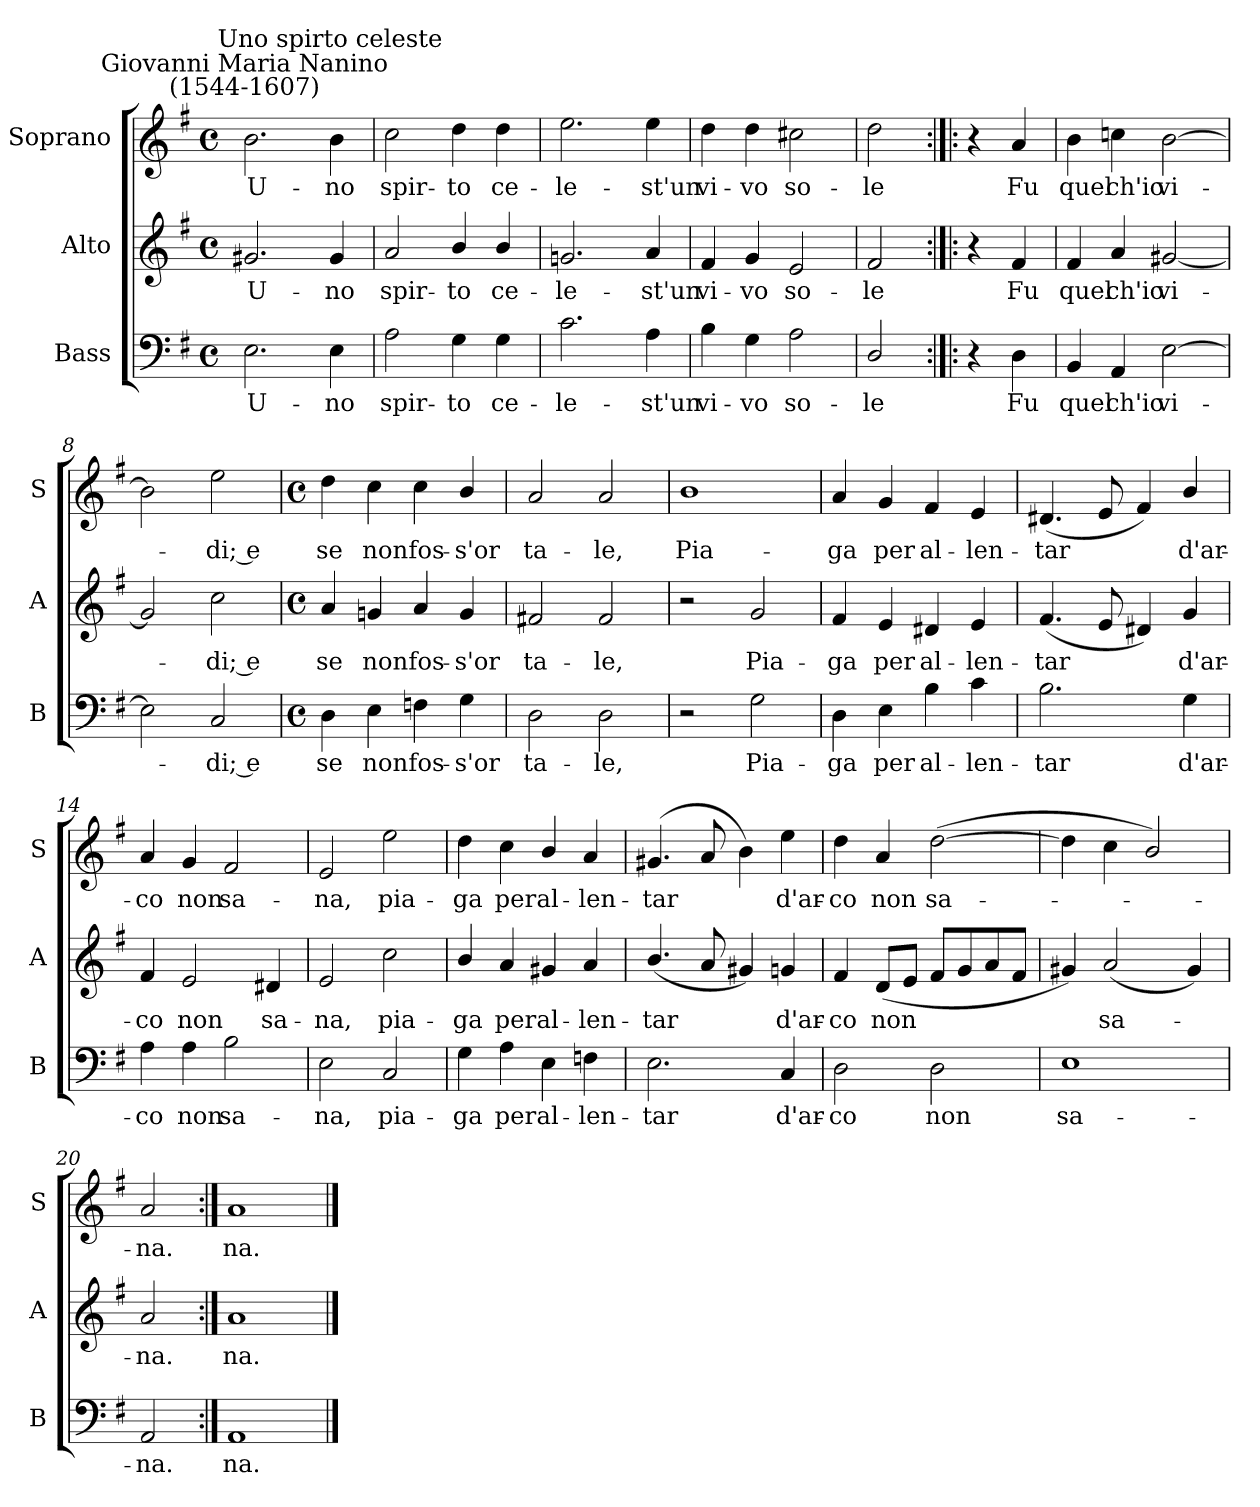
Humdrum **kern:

**kern	**text	**kern	**text	**kern	**text
*part3	*part3	*part2	*part2	*part1	*part1
*staff3	*staff3	*staff2	*staff2	*staff1	*staff1
*I"Bass	*	*I"Alto	*	*I"Soprano	*
*I'B	*	*I'A	*	*I'S	*
*clefF4	*	*clefG2	*	*clefG2	*
*k[f#]	*	*k[f#]	*	*k[f#]	*
*G:	*	*G:	*	*G:	*
*M4/4	*	*M4/4	*	*M4/4	*
*met(c)	*	*met(c)	*	*met(c)	*
=1	=1	=1	=1	=1	=1
!	!	!	!	!LO:TX:a:cj:t=Giovanni Maria Nanino\n(1544-1607)	!
!	!LO:LY:b	!	!LO:LY:b	!	!LO:LY:b
2.E	U-	2.g#X	U-	2.b	U-
!	!	!	!	!LO:TX:a:cj:t=Uno spirto celeste	!
!	!LO:LY:b	!	!LO:LY:b	!	!LO:LY:b
4E	-no	4g#	-no	4b	-no
=2	=2	=2	=2	=2	=2
!	!LO:LY:b	!	!LO:LY:b	!	!LO:LY:b
2A	spir-	2a	spir-	2cc	spir-
!	!LO:LY:b	!	!LO:LY:b	!	!LO:LY:b
4G	-to	4b/	-to	4dd	-to
!	!LO:LY:b	!	!LO:LY:b	!	!LO:LY:b
4G	ce-	4b/	ce-	4dd	ce-
=3	=3	=3	=3	=3	=3
!	!LO:LY:b	!	!LO:LY:b	!	!LO:LY:b
2.c	-le-	2.gn	-le-	2.ee	-le-
!	!LO:LY:b	!	!LO:LY:b	!	!LO:LY:b
4A	-st'un	4a	-st'un	4ee	-st'un
=4	=4	=4	=4	=4	=4
!	!LO:LY:b	!	!LO:LY:b	!	!LO:LY:b
4B	vi-	4f#	vi-	4dd	vi-
!	!LO:LY:b	!	!LO:LY:b	!	!LO:LY:b
4G	-vo	4g	-vo	4dd	-vo
!	!LO:LY:b	!	!LO:LY:b	!	!LO:LY:b
2A	so-	2e	so-	2cc#X	so-
=5	=5	=5	=5	=5	=5
!	!LO:LY:b	!	!LO:LY:b	!	!LO:LY:b
2D/	-le	2f#	-le	2dd	-le
=6:|!|:	=6:|!|:	=6:|!|:	=6:|!|:	=6:|!|:	=6:|!|:
4r	.	4r	.	4r	.
!	!LO:LY:b	!	!LO:LY:b	!	!LO:LY:b
4D	Fu	4f#	Fu	4a	Fu
=7	=7	=7	=7	=7	=7
!	!LO:LY:b	!	!LO:LY:b	!	!LO:LY:b
4BB	quel	4f#	quel	4b	quel
!	!LO:LY:b	!	!LO:LY:b	!	!LO:LY:b
4AA	ch'io	4a	ch'io	4ccn	ch'io
!	!LO:LY:b	!	!LO:LY:b	!	!LO:LY:b
[2E	vi-	[2g#X	vi-	[2b	vi-
=8	=8	=8	=8	=8	=8
2E]	.	2g#]	.	2b]	.
!	!LO:LY:b	!	!LO:LY:b	!	!LO:LY:b
2C	di; e	2cc	di; e	2ee	di; e
!!LO:LB:g=z
=9	=9	=9	=9	=9	=9
*M4/4	*	*M4/4	*	*M4/4	*
*met(c)	*	*met(c)	*	*met(c)	*
!	!LO:LY:b	!	!LO:LY:b	!	!LO:LY:b
4D	se	4a	se	4dd	se
!	!LO:LY:b	!	!LO:LY:b	!	!LO:LY:b
4E	non	4gn	non	4cc	non
!	!LO:LY:b	!	!LO:LY:b	!	!LO:LY:b
4Fn	fos-	4a	fos-	4cc	fos-
!	!LO:LY:b	!	!LO:LY:b	!	!LO:LY:b
4G	-s'or	4g	-s'or	4b/	-s'or
=10	=10	=10	=10	=10	=10
!	!LO:LY:b	!	!LO:LY:b	!	!LO:LY:b
2D	ta-	2f#X	ta-	2a	ta-
!	!LO:LY:b	!	!LO:LY:b	!	!LO:LY:b
2D	-le,	2f#	-le,	2a	-le,
=11	=11	=11	=11	=11	=11
!	!	!	!	!	!LO:LY:b
2r	.	2r	.	1b	Pia-
!	!LO:LY:b	!	!LO:LY:b	!	!
2G	Pia-	2g	Pia-	.	.
=12	=12	=12	=12	=12	=12
!	!LO:LY:b	!	!LO:LY:b	!	!LO:LY:b
4D	-ga	4f#	-ga	4a	-ga
!	!LO:LY:b	!	!LO:LY:b	!	!LO:LY:b
4E	per	4e	per	4g	per
!	!LO:LY:b	!	!LO:LY:b	!	!LO:LY:b
4B	al-	4d#X	al-	4f#	al-
!	!LO:LY:b	!	!LO:LY:b	!	!LO:LY:b
4c	-len-	4e	-len-	4e	-len-
=13	=13	=13	=13	=13	=13
!	!LO:LY:b	!	!LO:LY:b	!	!LO:LY:b
2.B	-tar	(<4.f#	-tar	(<4.d#X	-tar
.	.	8e	.	8e	.
.	.	4d#X)	.	4f#)	.
!	!LO:LY:b	!	!LO:LY:b	!	!LO:LY:b
4G	d'ar-	4g	d'ar-	4b/	d'ar-
=14	=14	=14	=14	=14	=14
!	!LO:LY:b	!	!LO:LY:b	!	!LO:LY:b
4A	-co	4f#	-co	4a	-co
!	!LO:LY:b	!	!LO:LY:b	!	!LO:LY:b
4A	non	2e	non	4g	non
!	!LO:LY:b	!	!	!	!LO:LY:b
2B	sa-	.	.	2f#	sa-
!	!	!	!LO:LY:b	!	!
.	.	4d#X	sa-	.	.
!!LO:LB:g=z
=15	=15	=15	=15	=15	=15
!	!LO:LY:b	!	!LO:LY:b	!	!LO:LY:b
2E	-na,	2e	-na,	2e	-na,
!	!LO:LY:b	!	!LO:LY:b	!	!LO:LY:b
2C	pia-	2cc	pia-	2ee	pia-
=16	=16	=16	=16	=16	=16
!	!LO:LY:b	!	!LO:LY:b	!	!LO:LY:b
4G	-ga	4b/	-ga	4dd	-ga
!	!LO:LY:b	!	!LO:LY:b	!	!LO:LY:b
4A	per	4a	per	4cc	per
!	!LO:LY:b	!	!LO:LY:b	!	!LO:LY:b
4E	al-	4g#X	al-	4b/	al-
!	!LO:LY:b	!	!LO:LY:b	!	!LO:LY:b
4Fn	-len-	4a	-len-	4a	-len-
=17	=17	=17	=17	=17	=17
!	!LO:LY:b	!	!LO:LY:b	!	!LO:LY:b
2.E	-tar	(<4.b/	-tar	(<4.g#X	-tar
.	.	8a	.	8a	.
.	.	4g#X)	.	4b)	.
!	!LO:LY:b	!	!LO:LY:b	!	!LO:LY:b
4C	d'ar-	4gn	d'ar-	4ee	d'ar-
=18	=18	=18	=18	=18	=18
!	!LO:LY:b	!	!LO:LY:b	!	!LO:LY:b
2D	-co	4f#	-co	4dd	-co
!	!	!	!LO:LY:b	!	!LO:LY:b
.	.	(<8dL	non	4a	non
.	.	8eJ	.	.	.
!	!LO:LY:b	!	!	!	!LO:LY:b
2D	non	8f#L	.	(>[2dd	sa-
.	.	8g	.	.	.
.	.	8a	.	.	.
.	.	8f#J	.	.	.
=19	=19	=19	=19	=19	=19
!	!LO:LY:b	!	!	!	!
1E	sa-	4g#X)	.	4dd]	.
!	!	!	!LO:LY:b	!	!
.	.	(<2a	sa-	4cc	.
.	.	.	.	2b/)	.
.	.	4g#)	.	.	.
=20	=20	=20	=20	=20	=20
!	!LO:LY:b	!	!LO:LY:b	!	!LO:LY:b
2AA	-na.	2a	na.	2a	na.
=21:|!	=21:|!	=21:|!	=21:|!	=21:|!	=21:|!
!	!LO:LY:b	!	!LO:LY:b	!	!LO:LY:b
1AA	na.	1a	na.	1a	na.
==	==	==	==	==	==
*-	*-	*-	*-	*-	*-
